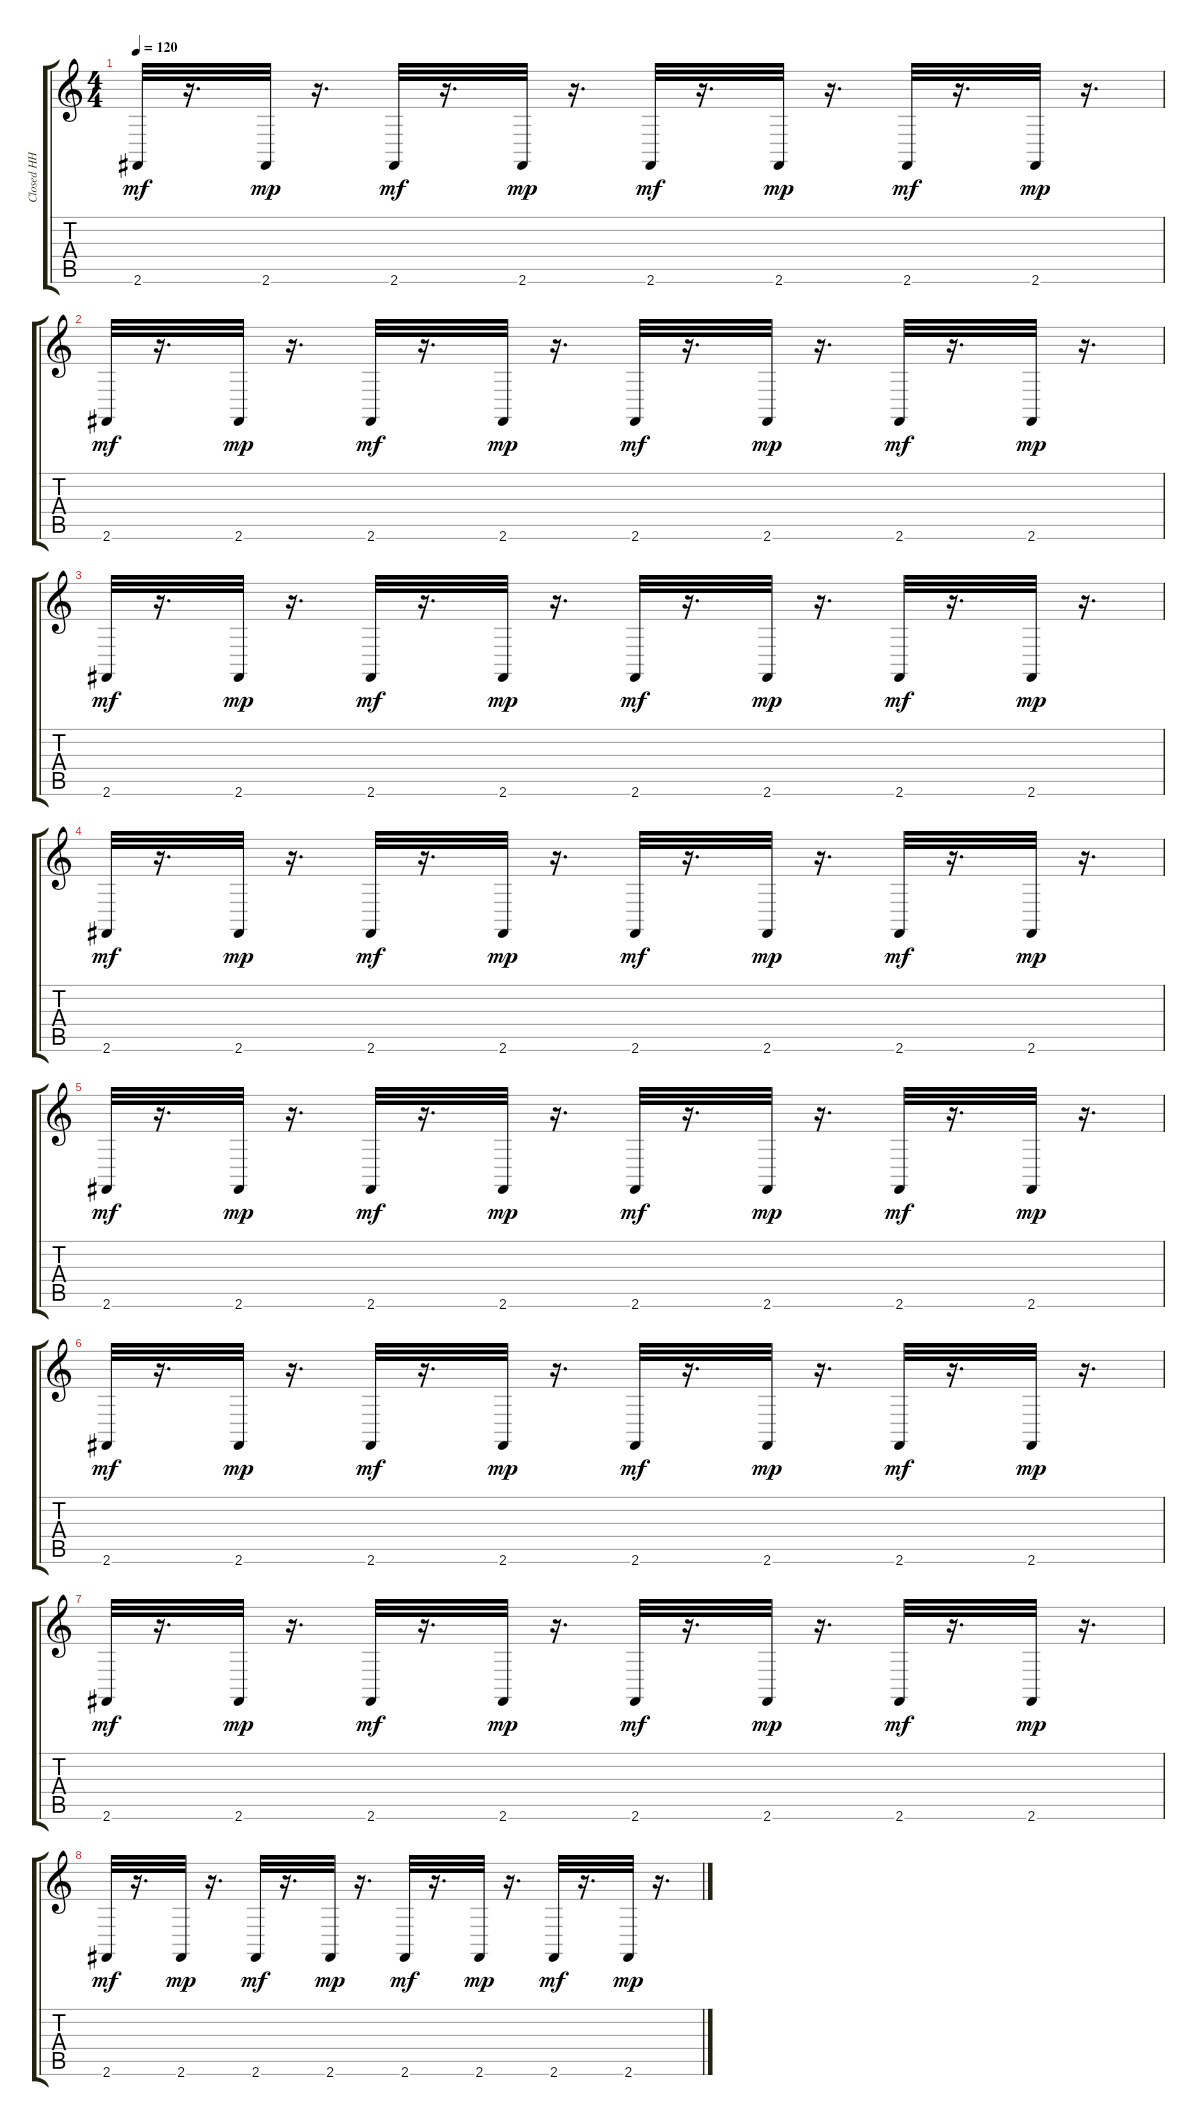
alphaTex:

\track ("Closed HH           " "Closed HH ") {instrument acousticgrandpiano}
\staff {score tabs}
\tuning (E4 B3 G3 D3 A2 E2) {hide}
\ts (4 4)
\tempo 120
\clef g2
\ks c
2.6.32{dy mf} r.16{d} 2.6.32{dy mp} r.16{d} 2.6.32{dy mf} r.16{d} 2.6.32{dy mp} r.16{d} 2.6.32{dy mf} r.16{d} 2.6.32{dy mp} r.16{d} 2.6.32{dy mf} r.16{d} 2.6.32{dy mp} r.16{d} |
2.6.32{dy mf} r.16{d} 2.6.32{dy mp} r.16{d} 2.6.32{dy mf} r.16{d} 2.6.32{dy mp} r.16{d} 2.6.32{dy mf} r.16{d} 2.6.32{dy mp} r.16{d} 2.6.32{dy mf} r.16{d} 2.6.32{dy mp} r.16{d} |
2.6.32{dy mf} r.16{d} 2.6.32{dy mp} r.16{d} 2.6.32{dy mf} r.16{d} 2.6.32{dy mp} r.16{d} 2.6.32{dy mf} r.16{d} 2.6.32{dy mp} r.16{d} 2.6.32{dy mf} r.16{d} 2.6.32{dy mp} r.16{d} |
2.6.32{dy mf} r.16{d} 2.6.32{dy mp} r.16{d} 2.6.32{dy mf} r.16{d} 2.6.32{dy mp} r.16{d} 2.6.32{dy mf} r.16{d} 2.6.32{dy mp} r.16{d} 2.6.32{dy mf} r.16{d} 2.6.32{dy mp} r.16{d} |
2.6.32{dy mf} r.16{d} 2.6.32{dy mp} r.16{d} 2.6.32{dy mf} r.16{d} 2.6.32{dy mp} r.16{d} 2.6.32{dy mf} r.16{d} 2.6.32{dy mp} r.16{d} 2.6.32{dy mf} r.16{d} 2.6.32{dy mp} r.16{d} |
2.6.32{dy mf} r.16{d} 2.6.32{dy mp} r.16{d} 2.6.32{dy mf} r.16{d} 2.6.32{dy mp} r.16{d} 2.6.32{dy mf} r.16{d} 2.6.32{dy mp} r.16{d} 2.6.32{dy mf} r.16{d} 2.6.32{dy mp} r.16{d} |
2.6.32{dy mf} r.16{d} 2.6.32{dy mp} r.16{d} 2.6.32{dy mf} r.16{d} 2.6.32{dy mp} r.16{d} 2.6.32{dy mf} r.16{d} 2.6.32{dy mp} r.16{d} 2.6.32{dy mf} r.16{d} 2.6.32{dy mp} r.16{d} |
2.6.32{dy mf} r.16{d} 2.6.32{dy mp} r.16{d} 2.6.32{dy mf} r.16{d} 2.6.32{dy mp} r.16{d} 2.6.32{dy mf} r.16{d} 2.6.32{dy mp} r.16{d} 2.6.32{dy mf} r.16{d} 2.6.32{dy mp} r.16{d}
